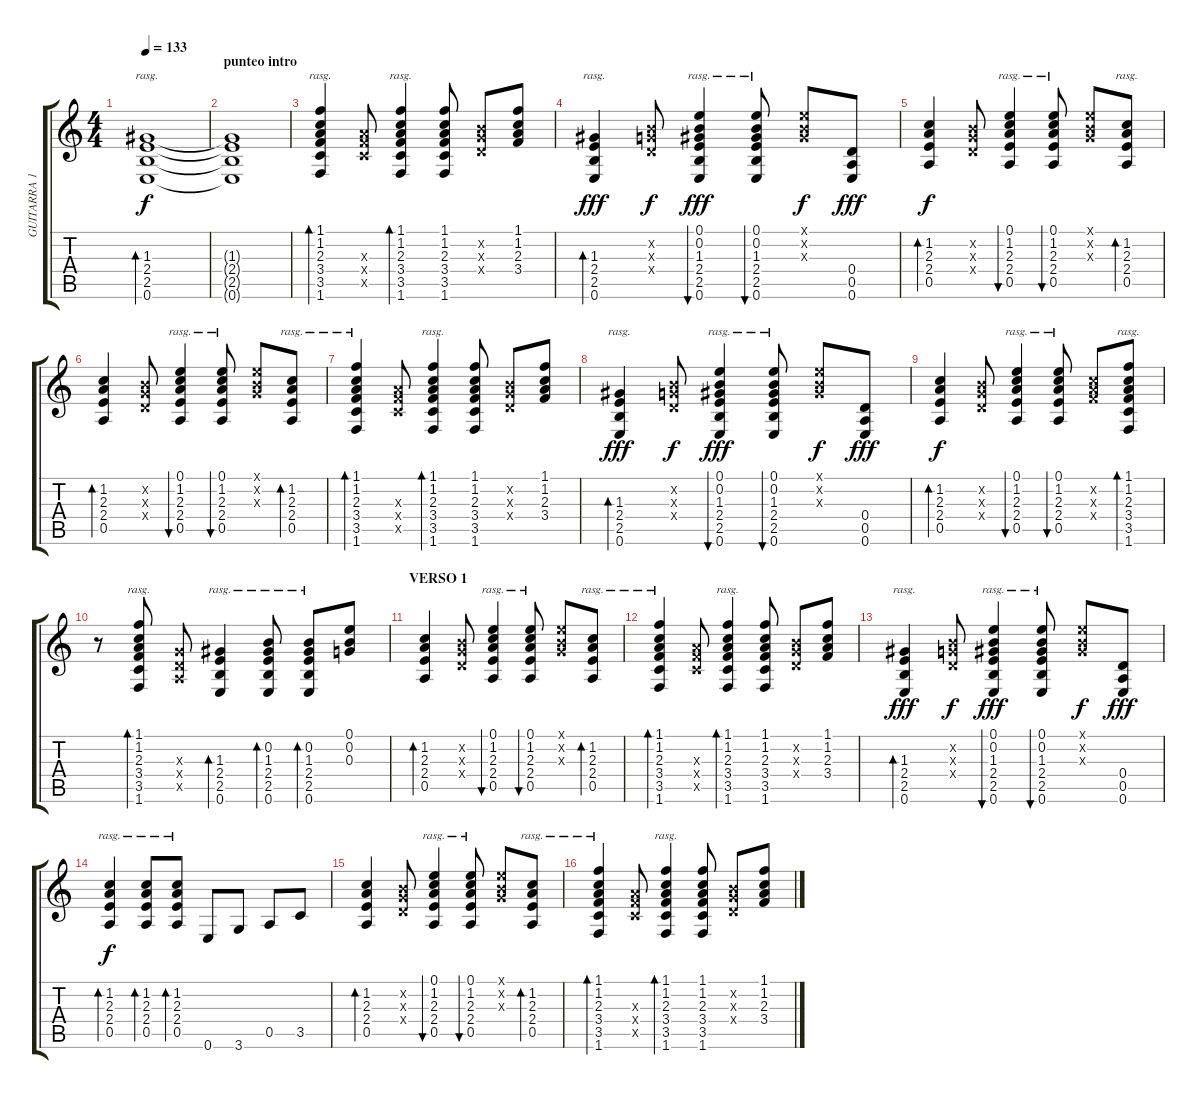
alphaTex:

\track ("GUITARRA 1" "GUITARRA 1") {instrument acousticguitarsteel}
\staff {score tabs}
\tuning (E4 B3 G3 D3 A2 E2) {hide}
\ts (4 4)
\tempo 133
\clef g2
\ks c
(1.3 2.4 2.5 0.6).1{bd 120 rasg ii dy f} |
\section ("" "punteo intro")
(1.3{t} 2.4{t} 2.5{t} 0.6{t}).1 |
(1.1 1.2 2.3 3.4 3.5 1.6).4{bd 120 rasg ii} (2.3{x} 3.4{x} 3.5{x}).8 (1.1 1.2 2.3 3.4 3.5 1.6).4{bd 120 rasg ii} (1.1 1.2 2.3 3.4 3.5 1.6).8 (0.2{x} 0.3{x} 0.4{x}).8 (1.1 1.2 2.3 3.4).8 |
(1.3 2.4 2.5 0.6).4{bd 120 rasg ii dy fff} (0.2{x} 0.3{x} 0.4{x}).8{dy f} (0.1 0.2 1.3 2.4 2.5 0.6).4{bu 120 rasg ii dy fff} (0.1 0.2 1.3 2.4 2.5 0.6).8{bu 120 rasg ii} (0.1{x} 0.2{x} 1.3{x}).8{dy f} (0.4 0.5 0.6).8{dy fff} |
(1.2 2.3 2.4 0.5).4{bd 60 dy f} (0.2{x} 0.3{x} 0.4{x}).8 (0.1 1.2 2.3 2.4 0.5).4{bu 120 rasg ii} (0.1 1.2 2.3 2.4 0.5).8{bu 120 rasg ii} (0.1{x} 0.2{x} 0.3{x}).8 (1.2 2.3 2.4 0.5).8{bd 120 rasg ii} |
(1.2 2.3 2.4 0.5).4{bd 60} (0.2{x} 0.3{x} 0.4{x}).8 (0.1 1.2 2.3 2.4 0.5).4{bu 120 rasg ii} (0.1 1.2 2.3 2.4 0.5).8{bu 120 rasg ii} (0.1{x} 0.2{x} 0.3{x}).8 (1.2 2.3 2.4 0.5).8{bd 120 rasg ii} |
(1.1 1.2 2.3 3.4 3.5 1.6).4{bd 120 rasg ii} (2.3{x} 3.4{x} 3.5{x}).8 (1.1 1.2 2.3 3.4 3.5 1.6).4{bd 120 rasg ii} (1.1 1.2 2.3 3.4 3.5 1.6).8 (0.2{x} 0.3{x} 0.4{x}).8 (1.1 1.2 2.3 3.4).8 |
(1.3 2.4 2.5 0.6).4{bd 120 rasg ii dy fff} (0.2{x} 0.3{x} 0.4{x}).8{dy f} (0.1 0.2 1.3 2.4 2.5 0.6).4{bu 120 rasg ii dy fff} (0.1 0.2 1.3 2.4 2.5 0.6).8{bu 120 rasg ii} (0.1{x} 0.2{x} 1.3{x}).8{dy f} (0.4 0.5 0.6).8{dy fff} |
(1.2 2.3 2.4 0.5).4{bd 60 dy f} (0.2{x} 0.3{x} 0.4{x}).8 (0.1 1.2 2.3 2.4 0.5).4{bu 120 rasg ii} (0.1 1.2 2.3 2.4 0.5).8{bu 120 rasg ii} (1.2{x} 2.3{x} 3.4{x}).8 (1.1 1.2 2.3 3.4 3.5 1.6).8{bd 120 rasg ii} |
r.8 (1.1 1.2 2.3 3.4 3.5 1.6).8{bd 120 rasg ii} (0.3{x} 0.4{x} 0.5{x}).8 (1.3 2.4 2.5 0.6).4{bd 120 rasg ii} (0.2 1.3 2.4 2.5 0.6).8{bd 120 rasg ii} (0.2 1.3 2.4 2.5 0.6).8{bd 120 rasg ii} (0.1 0.2 0.3).8 |
\section ("" "VERSO 1")
(1.2 2.3 2.4 0.5).4{bd 60} (0.2{x} 0.3{x} 0.4{x}).8 (0.1 1.2 2.3 2.4 0.5).4{bu 120 rasg ii} (0.1 1.2 2.3 2.4 0.5).8{bu 120 rasg ii} (0.1{x} 0.2{x} 0.3{x}).8 (1.2 2.3 2.4 0.5).8{bd 120 rasg ii} |
(1.1 1.2 2.3 3.4 3.5 1.6).4{bd 120 rasg ii} (2.3{x} 3.4{x} 3.5{x}).8 (1.1 1.2 2.3 3.4 3.5 1.6).4{bd 120 rasg ii} (1.1 1.2 2.3 3.4 3.5 1.6).8 (0.2{x} 0.3{x} 0.4{x}).8 (1.1 1.2 2.3 3.4).8 |
(1.3 2.4 2.5 0.6).4{bd 120 rasg ii dy fff} (0.2{x} 0.3{x} 0.4{x}).8{dy f} (0.1 0.2 1.3 2.4 2.5 0.6).4{bu 120 rasg ii dy fff} (0.1 0.2 1.3 2.4 2.5 0.6).8{bu 120 rasg ii} (0.1{x} 0.2{x} 1.3{x}).8{dy f} (0.4 0.5 0.6).8{dy fff} |
(1.2 2.3 2.4 0.5).4{bd 120 rasg ii dy f} (1.2 2.3 2.4 0.5).8{bd 120 rasg ii} (1.2 2.3 2.4 0.5).8{bd 120 rasg ii} 0.6.8 3.6.8 0.5.8 3.5.8 |
(1.2 2.3 2.4 0.5).4{bd 60} (0.2{x} 0.3{x} 0.4{x}).8 (0.1 1.2 2.3 2.4 0.5).4{bu 120 rasg ii} (0.1 1.2 2.3 2.4 0.5).8{bu 120 rasg ii} (0.1{x} 0.2{x} 0.3{x}).8 (1.2 2.3 2.4 0.5).8{bd 120 rasg ii} |
(1.1 1.2 2.3 3.4 3.5 1.6).4{bd 120 rasg ii} (2.3{x} 3.4{x} 3.5{x}).8 (1.1 1.2 2.3 3.4 3.5 1.6).4{bd 120 rasg ii} (1.1 1.2 2.3 3.4 3.5 1.6).8 (0.2{x} 0.3{x} 0.4{x}).8 (1.1 1.2 2.3 3.4).8
